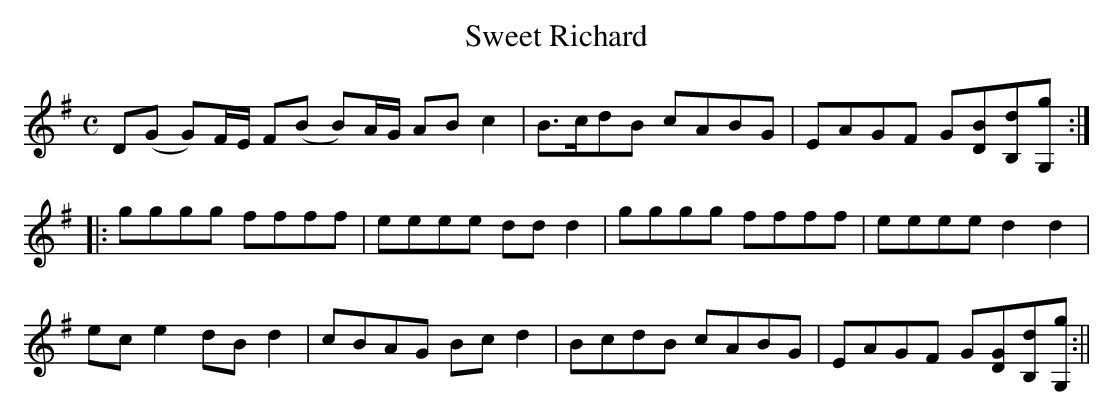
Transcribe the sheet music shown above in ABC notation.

X:1
T:Sweet Richard
M:C
L:1/8
K:G
D(G G)F/E/ F(B B)A/G/ AB c2|B>cdB cABG|EAGF G[DB][B,d][G,g]:|
|:gggg ffff|eeee dd d2|gggg ffff|eeee d2d2|
ec e2 dB d2|cBAG Bc d2|BcdB cABG|EAGF G[DG][B,d][G,g]:||
